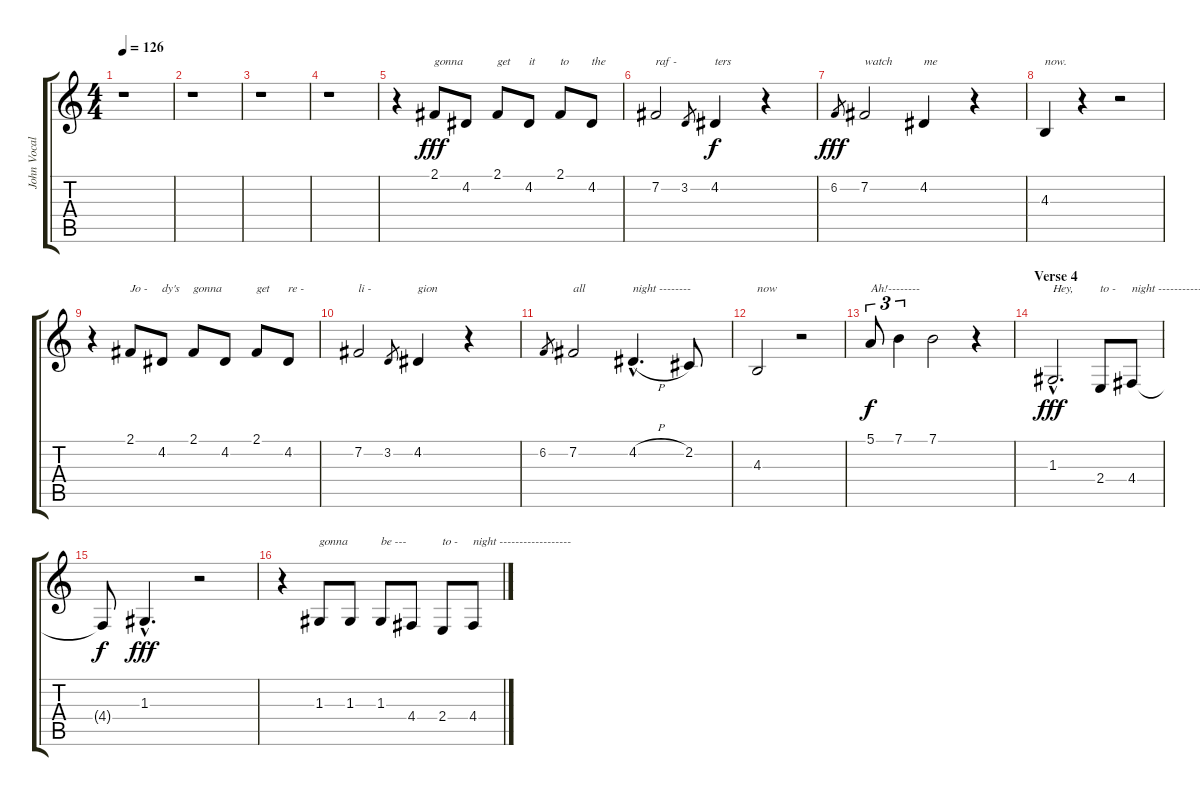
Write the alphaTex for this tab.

\track ("John Vocals" "John Vocal") {instrument tenorsax}
\staff {score tabs}
\tuning (E4 B3 G3 D3 A2 E2) {hide}
\ts (4 4)
\tempo 126
\clef g2
\ks c
r.1{dy f} |
r.1 |
r.1 |
r.1 |
r.4 2.1.8{txt "gonna" dy fff} 4.2.8 2.1.8{txt "get"} 4.2.8{txt "it"} 2.1.8{txt "to"} 4.2.8{txt "the"} |
7.2.2{txt "raf -"} 3.2.8{gr} 4.2.4{txt "ters" dy f} r.4 |
6.2.8{gr dy fff} 7.2.2{txt "watch"} 4.2.4{txt "me"} r.4 |
4.3.4{txt "now."} r.4 r.2 |
r.4 2.1.8{txt "Jo -"} 4.2.8{txt "dy's"} 2.1.8{txt "gonna"} 4.2.8 2.1.8{txt "get"} 4.2.8{txt "re -"} |
7.2.2{txt "li -"} 3.2.8{gr} 4.2.4{txt "gion"} r.4 |
6.2.8{gr} 7.2.2{txt "all"} 4.2{h hac}.4{d txt "night --------"} 2.2.8 |
4.3.2{txt "now"} r.2 |
5.1.8{tu (3 2) txt "Ah!--------" dy f} 7.1.4{tu (3 2)} 7.1.2 r.4 |
\section ("" "Verse 4")
1.3{hac}.2{d txt "Hey," dy fff} 2.4.8{txt "to -"} 4.4.8{txt "night -------------------"} |
4.4{t}.8{dy f} 1.3{hac}.4{d dy fff} r.2 |
r.4 1.3.8{txt "gonna"} 1.3.8 1.3.8{txt "be ---"} 4.4.8 2.4.8{txt "to -"} 4.4.8{txt "night ------------------"}
